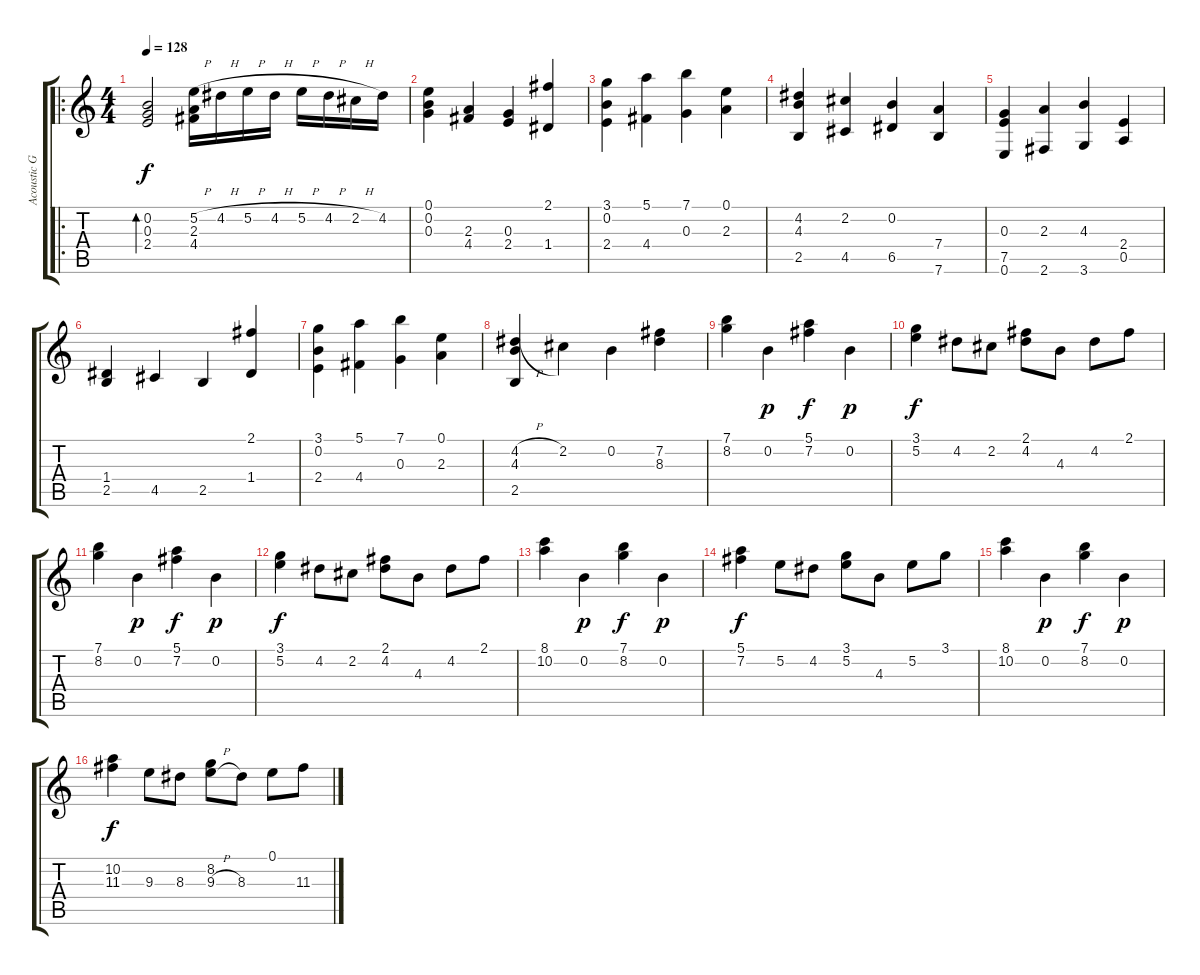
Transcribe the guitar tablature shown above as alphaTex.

\track ("Acoustic Guitar (steel)" "Acoustic G") {instrument acousticguitarsteel}
\staff {score tabs}
\tuning (E4 B3 G3 D3 A2 E2) {hide}
\ro
\ts (4 4)
\tempo 128
\clef g2
\ks c
(0.2 0.3 2.4).2{bd 480 dy f instrument acousticguitarsteel} (5.2{h} 2.3 4.4).16 4.2{h}.16 5.2{h}.16 4.2{h}.16 5.2{h}.16 4.2{h}.16 2.2{h}.16 4.2.16 |
(0.1 0.2 0.3).4 (2.3 4.4).4 (0.3 2.4).4 (2.1 1.4).4 |
(3.1 0.2 2.4).4 (5.1 4.4).4 (7.1 0.3).4 (0.1 2.3).4 |
(4.2 4.3 2.5).4 (2.2 4.5).4 (0.2 6.5).4 (7.4 7.6).4 |
(0.3 7.5 0.6).4 (2.3 2.6).4 (4.3 3.6).4 (2.4 0.5).4 |
(1.4 2.5).4 4.5.4 2.5.4 (2.1 1.4).4 |
(3.1 0.2 2.4).4 (5.1 4.4).4 (7.1 0.3).4 (0.1 2.3).4 |
(4.2{h} 4.3 2.5).4 2.2.4 0.2.4 (7.2 8.3).4 |
(7.1 8.2).4 0.2.4{dy p} (5.1 7.2).4{dy f} 0.2.4{dy p} |
(3.1 5.2).4{dy f} 4.2.8 2.2.8 (2.1 4.2).8 4.3.8 4.2.8 2.1.8 |
(7.1 8.2).4 0.2.4{dy p} (5.1 7.2).4{dy f} 0.2.4{dy p} |
(3.1 5.2).4{dy f} 4.2.8 2.2.8 (2.1 4.2).8 4.3.8 4.2.8 2.1.8 |
(8.1 10.2).4 0.2.4{dy p} (7.1 8.2).4{dy f} 0.2.4{dy p} |
(5.1 7.2).4{dy f} 5.2.8 4.2.8 (3.1 5.2).8 4.3.8 5.2.8 3.1.8 |
(8.1 10.2).4 0.2.4{dy p} (7.1 8.2).4{dy f} 0.2.4{dy p} |
(10.2 11.3).4{dy f} 9.3.8 8.3.8 (8.2 9.3{h}).8 8.3.8 0.1.8 11.3.8
